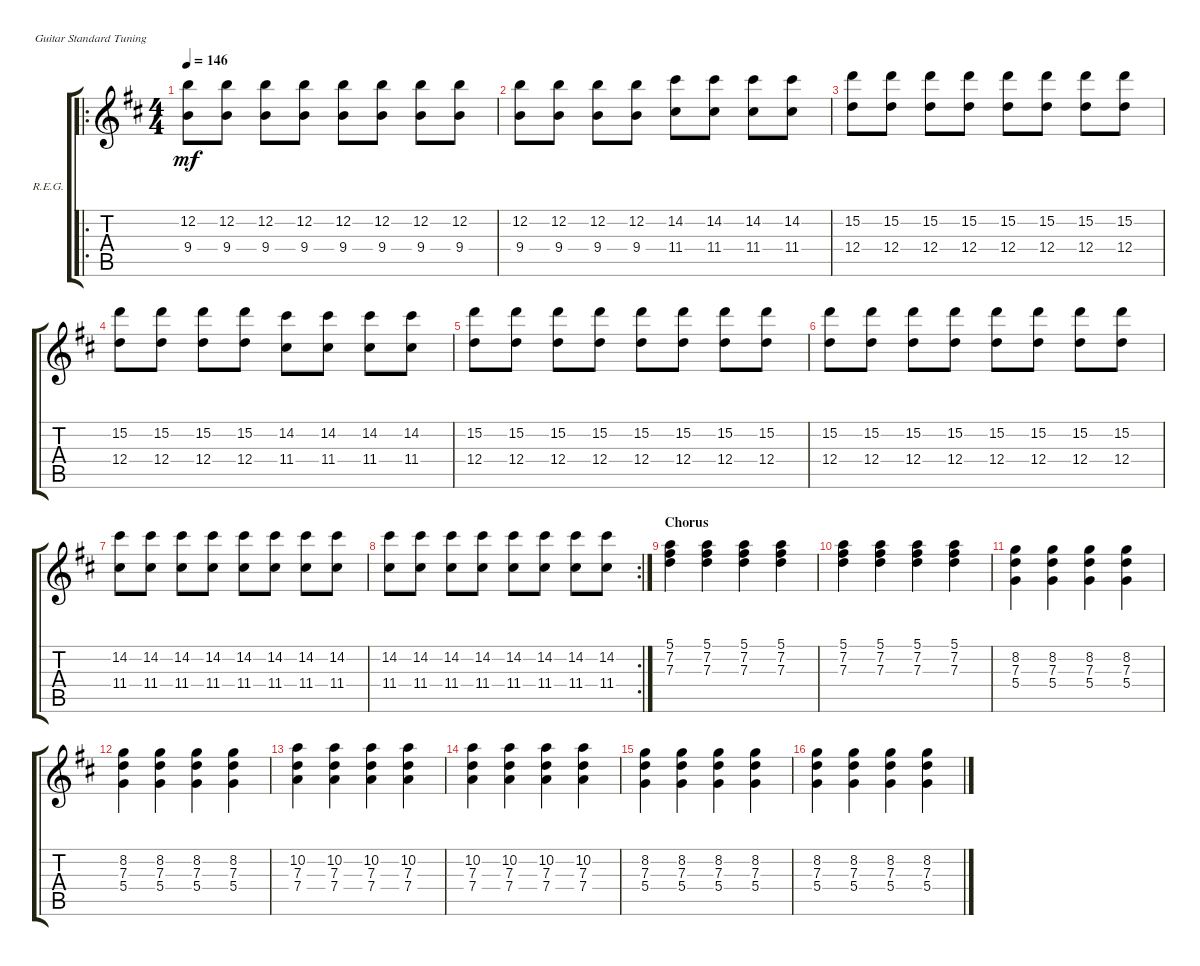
\defaultSystemsLayout 4
\bracketExtendMode groupsimilarinstruments
\firstSystemTrackNameOrientation horizontal
\otherSystemsTrackNameOrientation horizontal
\track ("Rhythm Electric Guitar" "R.E.G.") {multiBarRest instrument distortionguitar}
\staff {score tabs}
\tuning (E4 B3 G3 D3 A2 E2)
\ro
\ts (4 4)
\tempo 146
\clef g2
\ks d
(12.2 9.4).8{lyrics (0 "") lyrics (1 "") lyrics (2 "") lyrics (3 "") lyrics (4 "") dy mf} (12.2 9.4).8{lyrics (0 "") lyrics (1 "") lyrics (2 "") lyrics (3 "") lyrics (4 "")} (12.2 9.4).8{lyrics (0 "") lyrics (1 "") lyrics (2 "") lyrics (3 "") lyrics (4 "")} (12.2 9.4).8{lyrics (0 "") lyrics (1 "") lyrics (2 "") lyrics (3 "") lyrics (4 "")} (12.2 9.4).8{lyrics (0 "") lyrics (1 "") lyrics (2 "") lyrics (3 "") lyrics (4 "")} (12.2 9.4).8{lyrics (0 "") lyrics (1 "") lyrics (2 "") lyrics (3 "") lyrics (4 "")} (12.2 9.4).8{lyrics (0 "") lyrics (1 "") lyrics (2 "") lyrics (3 "") lyrics (4 "")} (12.2 9.4).8{lyrics (0 "") lyrics (1 "") lyrics (2 "") lyrics (3 "") lyrics (4 "")} |
(12.2 9.4).8{lyrics (0 "") lyrics (1 "") lyrics (2 "") lyrics (3 "") lyrics (4 "")} (12.2 9.4).8{lyrics (0 "") lyrics (1 "") lyrics (2 "") lyrics (3 "") lyrics (4 "")} (12.2 9.4).8{lyrics (0 "") lyrics (1 "") lyrics (2 "") lyrics (3 "") lyrics (4 "")} (12.2 9.4).8{lyrics (0 "") lyrics (1 "") lyrics (2 "") lyrics (3 "") lyrics (4 "")} (14.2 11.4).8{lyrics (0 "") lyrics (1 "") lyrics (2 "") lyrics (3 "") lyrics (4 "")} (14.2 11.4).8{lyrics (0 "") lyrics (1 "") lyrics (2 "") lyrics (3 "") lyrics (4 "")} (14.2 11.4).8{lyrics (0 "") lyrics (1 "") lyrics (2 "") lyrics (3 "") lyrics (4 "")} (14.2 11.4).8{lyrics (0 "") lyrics (1 "") lyrics (2 "") lyrics (3 "") lyrics (4 "")} |
(12.4 15.2).8{lyrics (0 "") lyrics (1 "") lyrics (2 "") lyrics (3 "") lyrics (4 "")} (12.4 15.2).8{lyrics (0 "") lyrics (1 "") lyrics (2 "") lyrics (3 "") lyrics (4 "")} (12.4 15.2).8{lyrics (0 "") lyrics (1 "") lyrics (2 "") lyrics (3 "") lyrics (4 "")} (12.4 15.2).8{lyrics (0 "") lyrics (1 "") lyrics (2 "") lyrics (3 "") lyrics (4 "")} (12.4 15.2).8{lyrics (0 "") lyrics (1 "") lyrics (2 "") lyrics (3 "") lyrics (4 "")} (12.4 15.2).8{lyrics (0 "") lyrics (1 "") lyrics (2 "") lyrics (3 "") lyrics (4 "")} (12.4 15.2).8{lyrics (0 "") lyrics (1 "") lyrics (2 "") lyrics (3 "") lyrics (4 "")} (12.4 15.2).8{lyrics (0 "") lyrics (1 "") lyrics (2 "") lyrics (3 "") lyrics (4 "")} |
(12.4 15.2).8{lyrics (0 "") lyrics (1 "") lyrics (2 "") lyrics (3 "") lyrics (4 "")} (12.4 15.2).8{lyrics (0 "") lyrics (1 "") lyrics (2 "") lyrics (3 "") lyrics (4 "")} (12.4 15.2).8{lyrics (0 "") lyrics (1 "") lyrics (2 "") lyrics (3 "") lyrics (4 "")} (12.4 15.2).8{lyrics (0 "") lyrics (1 "") lyrics (2 "") lyrics (3 "") lyrics (4 "")} (14.2 11.4).8{lyrics (0 "") lyrics (1 "") lyrics (2 "") lyrics (3 "") lyrics (4 "")} (14.2 11.4).8{lyrics (0 "") lyrics (1 "") lyrics (2 "") lyrics (3 "") lyrics (4 "")} (14.2 11.4).8{lyrics (0 "") lyrics (1 "") lyrics (2 "") lyrics (3 "") lyrics (4 "")} (14.2 11.4).8{lyrics (0 "") lyrics (1 "") lyrics (2 "") lyrics (3 "") lyrics (4 "")} |
(12.4 15.2).8{lyrics (0 "") lyrics (1 "") lyrics (2 "") lyrics (3 "") lyrics (4 "")} (12.4 15.2).8{lyrics (0 "") lyrics (1 "") lyrics (2 "") lyrics (3 "") lyrics (4 "")} (12.4 15.2).8{lyrics (0 "") lyrics (1 "") lyrics (2 "") lyrics (3 "") lyrics (4 "")} (12.4 15.2).8{lyrics (0 "") lyrics (1 "") lyrics (2 "") lyrics (3 "") lyrics (4 "")} (12.4 15.2).8{lyrics (0 "") lyrics (1 "") lyrics (2 "") lyrics (3 "") lyrics (4 "")} (12.4 15.2).8{lyrics (0 "") lyrics (1 "") lyrics (2 "") lyrics (3 "") lyrics (4 "")} (12.4 15.2).8{lyrics (0 "") lyrics (1 "") lyrics (2 "") lyrics (3 "") lyrics (4 "")} (12.4 15.2).8{lyrics (0 "") lyrics (1 "") lyrics (2 "") lyrics (3 "") lyrics (4 "")} |
(12.4 15.2).8{lyrics (0 "") lyrics (1 "") lyrics (2 "") lyrics (3 "") lyrics (4 "")} (12.4 15.2).8{lyrics (0 "") lyrics (1 "") lyrics (2 "") lyrics (3 "") lyrics (4 "")} (12.4 15.2).8{lyrics (0 "") lyrics (1 "") lyrics (2 "") lyrics (3 "") lyrics (4 "")} (12.4 15.2).8{lyrics (0 "") lyrics (1 "") lyrics (2 "") lyrics (3 "") lyrics (4 "")} (12.4 15.2).8{lyrics (0 "") lyrics (1 "") lyrics (2 "") lyrics (3 "") lyrics (4 "")} (12.4 15.2).8{lyrics (0 "") lyrics (1 "") lyrics (2 "") lyrics (3 "") lyrics (4 "")} (12.4 15.2).8{lyrics (0 "") lyrics (1 "") lyrics (2 "") lyrics (3 "") lyrics (4 "")} (12.4 15.2).8{lyrics (0 "") lyrics (1 "") lyrics (2 "") lyrics (3 "") lyrics (4 "")} |
(14.2 11.4).8{lyrics (0 "") lyrics (1 "") lyrics (2 "") lyrics (3 "") lyrics (4 "")} (14.2 11.4).8{lyrics (0 "") lyrics (1 "") lyrics (2 "") lyrics (3 "") lyrics (4 "")} (14.2 11.4).8{lyrics (0 "") lyrics (1 "") lyrics (2 "") lyrics (3 "") lyrics (4 "")} (14.2 11.4).8{lyrics (0 "") lyrics (1 "") lyrics (2 "") lyrics (3 "") lyrics (4 "")} (14.2 11.4).8{lyrics (0 "") lyrics (1 "") lyrics (2 "") lyrics (3 "") lyrics (4 "")} (14.2 11.4).8{lyrics (0 "") lyrics (1 "") lyrics (2 "") lyrics (3 "") lyrics (4 "")} (14.2 11.4).8{lyrics (0 "") lyrics (1 "") lyrics (2 "") lyrics (3 "") lyrics (4 "")} (14.2 11.4).8{lyrics (0 "") lyrics (1 "") lyrics (2 "") lyrics (3 "") lyrics (4 "")} |
\rc 2
(14.2 11.4).8{lyrics (0 "") lyrics (1 "") lyrics (2 "") lyrics (3 "") lyrics (4 "")} (14.2 11.4).8{lyrics (0 "") lyrics (1 "") lyrics (2 "") lyrics (3 "") lyrics (4 "")} (14.2 11.4).8{lyrics (0 "") lyrics (1 "") lyrics (2 "") lyrics (3 "") lyrics (4 "")} (14.2 11.4).8{lyrics (0 "") lyrics (1 "") lyrics (2 "") lyrics (3 "") lyrics (4 "")} (14.2 11.4).8{lyrics (0 "") lyrics (1 "") lyrics (2 "") lyrics (3 "") lyrics (4 "")} (14.2 11.4).8{lyrics (0 "") lyrics (1 "") lyrics (2 "") lyrics (3 "") lyrics (4 "")} (14.2 11.4).8{lyrics (0 "") lyrics (1 "") lyrics (2 "") lyrics (3 "") lyrics (4 "")} (14.2 11.4).8{lyrics (0 "") lyrics (1 "") lyrics (2 "") lyrics (3 "") lyrics (4 "")} |
\section ("" "Chorus")
(7.3 7.2 5.1).4{lyrics (0 "") lyrics (1 "") lyrics (2 "") lyrics (3 "") lyrics (4 "")} (7.3 7.2 5.1).4{lyrics (0 "") lyrics (1 "") lyrics (2 "") lyrics (3 "") lyrics (4 "")} (7.3 7.2 5.1).4{lyrics (0 "") lyrics (1 "") lyrics (2 "") lyrics (3 "") lyrics (4 "")} (7.3 7.2 5.1).4{lyrics (0 "") lyrics (1 "") lyrics (2 "") lyrics (3 "") lyrics (4 "")} |
(7.3 7.2 5.1).4{lyrics (0 "") lyrics (1 "") lyrics (2 "") lyrics (3 "") lyrics (4 "")} (7.3 7.2 5.1).4{lyrics (0 "") lyrics (1 "") lyrics (2 "") lyrics (3 "") lyrics (4 "")} (7.3 7.2 5.1).4{lyrics (0 "") lyrics (1 "") lyrics (2 "") lyrics (3 "") lyrics (4 "")} (7.3 7.2 5.1).4{lyrics (0 "") lyrics (1 "") lyrics (2 "") lyrics (3 "") lyrics (4 "")} |
(7.3 5.4 8.2).4{lyrics (0 "") lyrics (1 "") lyrics (2 "") lyrics (3 "") lyrics (4 "")} (8.2 7.3 5.4).4{lyrics (0 "") lyrics (1 "") lyrics (2 "") lyrics (3 "") lyrics (4 "")} (8.2 7.3 5.4).4{lyrics (0 "") lyrics (1 "") lyrics (2 "") lyrics (3 "") lyrics (4 "")} (8.2 7.3 5.4).4{lyrics (0 "") lyrics (1 "") lyrics (2 "") lyrics (3 "") lyrics (4 "")} |
(7.3 5.4 8.2).4{lyrics (0 "") lyrics (1 "") lyrics (2 "") lyrics (3 "") lyrics (4 "")} (8.2 7.3 5.4).4{lyrics (0 "") lyrics (1 "") lyrics (2 "") lyrics (3 "") lyrics (4 "")} (8.2 7.3 5.4).4{lyrics (0 "") lyrics (1 "") lyrics (2 "") lyrics (3 "") lyrics (4 "")} (8.2 7.3 5.4).4{lyrics (0 "") lyrics (1 "") lyrics (2 "") lyrics (3 "") lyrics (4 "")} |
(7.4 7.3 10.2).4{lyrics (0 "") lyrics (1 "") lyrics (2 "") lyrics (3 "") lyrics (4 "")} (10.2 7.3 7.4).4{lyrics (0 "") lyrics (1 "") lyrics (2 "") lyrics (3 "") lyrics (4 "")} (10.2 7.3 7.4).4{lyrics (0 "") lyrics (1 "") lyrics (2 "") lyrics (3 "") lyrics (4 "")} (10.2 7.3 7.4).4{lyrics (0 "") lyrics (1 "") lyrics (2 "") lyrics (3 "") lyrics (4 "")} |
(7.4 7.3 10.2).4{lyrics (0 "") lyrics (1 "") lyrics (2 "") lyrics (3 "") lyrics (4 "")} (10.2 7.3 7.4).4{lyrics (0 "") lyrics (1 "") lyrics (2 "") lyrics (3 "") lyrics (4 "")} (10.2 7.3 7.4).4{lyrics (0 "") lyrics (1 "") lyrics (2 "") lyrics (3 "") lyrics (4 "")} (10.2 7.3 7.4).4{lyrics (0 "") lyrics (1 "") lyrics (2 "") lyrics (3 "") lyrics (4 "")} |
(7.3 5.4 8.2).4{lyrics (0 "") lyrics (1 "") lyrics (2 "") lyrics (3 "") lyrics (4 "")} (8.2 7.3 5.4).4{lyrics (0 "") lyrics (1 "") lyrics (2 "") lyrics (3 "") lyrics (4 "")} (8.2 7.3 5.4).4{lyrics (0 "") lyrics (1 "") lyrics (2 "") lyrics (3 "") lyrics (4 "")} (8.2 7.3 5.4).4{lyrics (0 "") lyrics (1 "") lyrics (2 "") lyrics (3 "") lyrics (4 "")} |
(7.3 5.4 8.2).4{lyrics (0 "") lyrics (1 "") lyrics (2 "") lyrics (3 "") lyrics (4 "")} (8.2 7.3 5.4).4{lyrics (0 "") lyrics (1 "") lyrics (2 "") lyrics (3 "") lyrics (4 "")} (8.2 7.3 5.4).4{lyrics (0 "") lyrics (1 "") lyrics (2 "") lyrics (3 "") lyrics (4 "")} (8.2 7.3 5.4).4{lyrics (0 "") lyrics (1 "") lyrics (2 "") lyrics (3 "") lyrics (4 "")}
